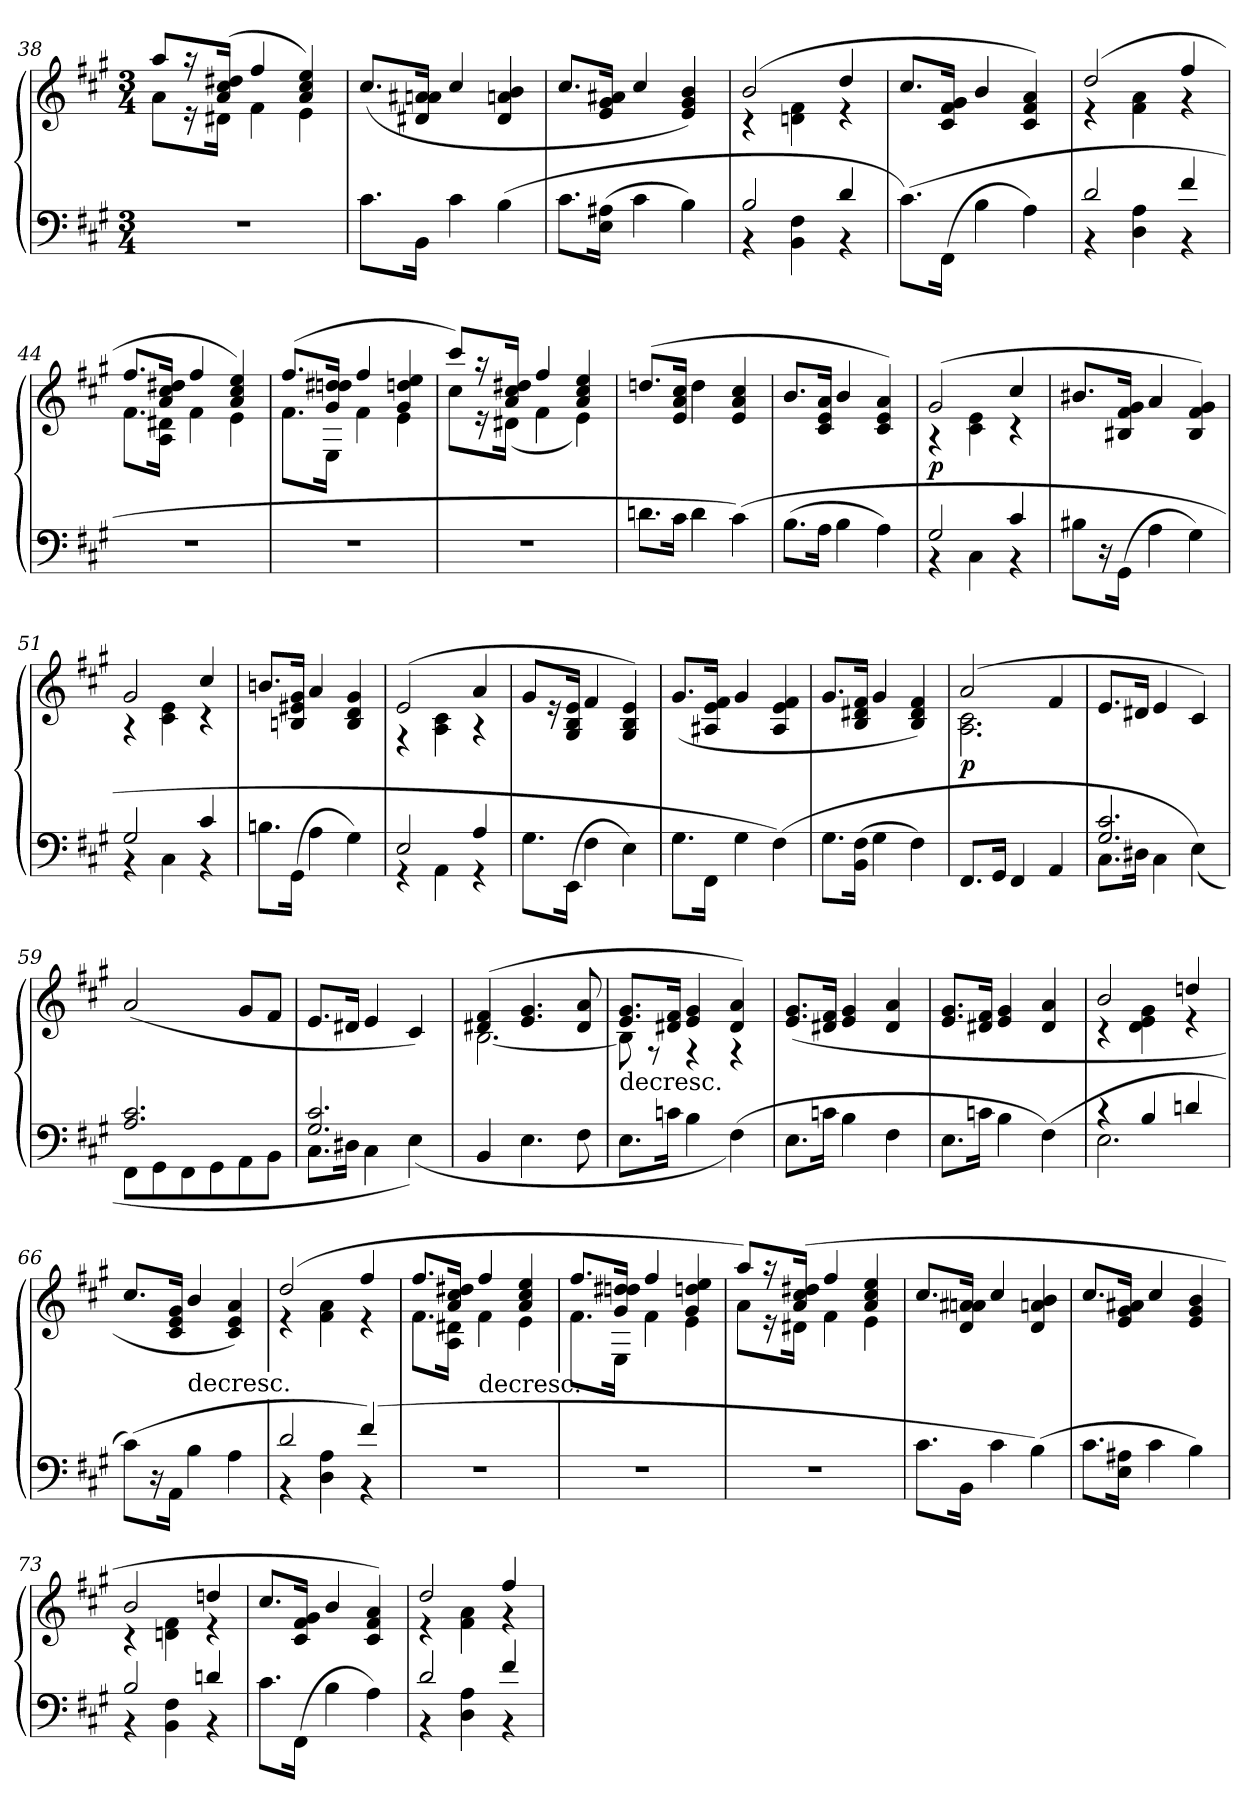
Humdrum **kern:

**kern	**kern	**dynam
*part1	*part1	*part1
*staff2	*staff1	*staff1/2
*clefF4	*clefG2	*
*k[f#c#g#]	*k[f#c#g#]	*
*M3/4	*M3/4	*
=38	=38	=38
*	*^	*
2.r	8aa/L	8a\L	.
.	16r	16r	.
.	(16a/ 16cc#/ 16dd#X/Jk	16d#X\Jk	.
.	4ff#/	4f#\	.
.	4a/ 4cc#/ 4ee/)	4e\	.
*	*v	*v	*
=39	=39	=39
8.c#\L	(8.cc#/L	.
16BB\Jk	16d#X/ 16an/ 16a#X/Jk	.
4c#\	4cc#/	.
(4B\	4d#/ 4an/ 4b/	.
=40	=40	=40
8.c#\L	8.cc#/L	.
(16E\ 16A#X\Jk	16e/ 16g#/ 16a#X/Jk	.
4c#\	4cc#/	.
4B\)	4e/ 4g#/ 4b/)	.
=41	=41	=41
*^	*^	*
2B/	4r	(2b/	4r	.
.	4BB\ 4F#\	.	4dn\ 4f#\	.
4d/	4r	4dd/	4r	.
*v	*v	*	*	*
*	*v	*v	*
=42	=42	=42
(8.c#\L)	8.cc#/L	.
(16FF#\Jk	16c#/ 16f#/ 16g#/Jk	.
4B\	4b/	.
4A\)	4c#/ 4f#/ 4a/)	.
=43	=43	=43
*^	*^	*
2d/	4r	(2dd/	4r	.
.	4D\ 4A\	.	4f#\ 4a\	.
4f#/	4r	4ff#/	4r	.
*v	*v	*	*	*
=44	=44	=44	=44
2.r	8.ff#/L	8.f#\L	.
.	16a/ 16cc#/ 16dd#X/Jk	16A\ 16d#X\Jk	.
.	4ff#/	4f#\	.
.	4a/ 4cc#/ 4ee/)	4e\	.
=45	=45	=45	=45
2.r	(8.ff#/L	8.f#\L	.
.	16g#/ 16ddn/ 16dd#X/Jk	16E\Jk	.
.	4ff#/	4f#\	.
.	4g#/ 4ddn/ 4ee/	4e\	.
=46	=46	=46	=46
2.r	8ccc#/L)	8cc#\L	.
.	16r	16r	.
.	16a/ 16cc#/ 16dd#X/Jk	(16d#X\Jk	.
.	4ff#/	4f#\	.
.	4a/ 4cc#/ 4ee/	4e\)	.
*	*v	*v	*
=47	=47	=47
8.dn\L	(8.ddn/L	.
16c#\Jk	16e/ 16a/ 16cc#/Jk	.
4d\	4dd\	.
(4c#\)	4e/ 4a/ 4cc#/	.
=48	=48	=48
(8.B\L	8.b/L	.
16A\Jk	16c#/ 16e/ 16a/Jk	.
4B\	4b/	.
4A\)	4c#/ 4e/ 4a/)	.
=49	=49	=49
*^	*^	*
2G#/	4r	(2g#/	4r	p
.	4C#\	.	4c#\ 4e\	.
4c#/	4r	4cc#/	4r	.
*v	*v	*	*	*
*	*v	*v	*
=50	=50	=50
8B#X\L	8.b#X/L	.
16r	.	.
(16GG#\Jk	16B#X/ 16f#/ 16g#/Jk	.
4A\	4a/	.
4G#\)	4B#/ 4f#/ 4g#/)	.
=51	=51	=51
*^	*^	*
2G#/	4r	2g#/	4r	.
.	4C#\	.	4c#\ 4e\	.
4c#/	4r	4cc#/	4r	.
*v	*v	*	*	*
*	*v	*v	*
=52	=52	=52
8.Bn\L	8.bn/L	.
(16GG#\Jk	16Bn/ 16e#X/ 16g#/Jk	.
4A\	4a/	.
4G#\)	4B/ 4d/ 4g#/	.
=53	=53	=53
*^	*^	*
2E/	4r	(2e/	4r	.
.	4AA\	.	4A\ 4c#\	.
4A/	4r	4a/	4r	.
*v	*v	*	*	*
*	*v	*v	*
=54	=54	=54
8.G#\L	8g#/L	.
.	16r	.
(16EE\Jk	16G#/ 16B/ 16e/Jk	.
4F#\	4f#/	.
4E\)	4G#/ 4B/ 4e/)	.
=55	=55	=55
8.G#\L	(8.g#/L	.
16FF#\Jk	16A#X/ 16e/ 16f#/Jk	.
4G#\	4g#/	.
(4F#\)	4A#/ 4e/ 4f#/	.
=56	=56	=56
8.G#\L	8.g#/L	.
(16BB\ 16F#\Jk	16B/ 16d#X/ 16f#/Jk	.
4G#\	4g#/	.
4F#\)	4B/ 4d#/ 4f#/)	.
=57	=57	=57
*	*^	*
8.FF#/L	(2a/	2.A\ 2.c#\	p
16GG#/Jk	.	.	.
4FF#/	.	.	.
4AA/	4f#/	.	.
*	*v	*v	*
=58	=58	=58
*^	*	*
2.G#/ 2.c#/	8.C#\L	8.e/L	.
.	16D#X\Jk	16d#X/Jk	.
.	4C#\	4e/	.
.	(4E\)	4c#/)	.
=59	=59	=59	=59
2.A/ 2.c#/	8FF#\L	(2a/	.
.	8GG#\	.	.
.	8FF#\	.	.
.	8GG#\	.	.
.	8AA\	8g#/L	.
.	8BB\J	8f#/J	.
=60	=60	=60	=60
2.G#/ 2.c#/	8.C#\L	8.e/L	.
.	16D#X\Jk	16d#X/Jk	.
.	4C#\	4e/	.
.	(4E\)	4c#/)	.
*v	*v	*	*
=61	=61	=61
*	*^	*
4BB/	(4d#X/ 4f#/	[2.B\	.
4.E\	4.e/ 4.g#/	.	.
8F#\	8d#/ 8a/	.	.
=62	=62	=62	=62
!	!LO:TX:c:t=decresc.	!	!
8.E\L	8.e/ 8.g#/L	8B\]	.
.	.	8r	.
16cn\Jk	16d#X/ 16f#/Jk	.	.
4B\	4e/ 4g#/	4r	.
(4F#\)	4d#/ 4a/)	4r	.
*	*v	*v	*
=63	=63	=63
8.E\L	(8.e/ 8.g#/L	.
16cn\Jk	16d#X/ 16f#/Jk	.
4B\	4e/ 4g#/	.
4F#\	4d#/ 4a/	.
=64	=64	=64
8.E\L	8.e/ 8.g#/L	.
16cn\Jk	16d#X/ 16f#/Jk	.
4B\	4e/ 4g#/	.
(4F#\)	4d#/ 4a/	.
=65	=65	=65
*^	*^	*
4r	2.E\	2b/	4r	.
4B/	.	.	4d\ 4e\ 4g#\	.
4dn/	.	4ddn/	4r	.
*v	*v	*	*	*
*	*v	*v	*
=66	=66	=66
(8c#\L)	8.cc#/L	.
16r	.	.
16AA\Jk	16c#/ 16e/ 16g#/Jk	.
!	!LO:TX:c:t=decresc.	!
4B\	4b/	.
4A\	4c#/ 4e/ 4a/)	.
=67	=67	=67
*^	*^	*
2d/	4r	(2dd/	4r	.
.	4D\ 4A\	.	4f#\ 4a\	.
(4f#/)	4r	4ff#/	4r	.
*v	*v	*	*	*
=68	=68	=68	=68
2.r	8.ff#/L	8.f#\L	.
.	16a/ 16cc#/ 16dd#X/Jk	16A\ 16d#X\Jk	.
!	!LO:TX:c:t=decresc.	!	!
.	4ff#/	4f#\	.
.	4a/ 4cc#/ 4ee/	4e\	.
=69	=69	=69	=69
2.r	8.ff#/L	8.f#\L	.
.	16g#/ 16ddn/ 16dd#X/Jk	16E\Jk	.
.	4ff#/	4f#\	.
.	4g#/ 4ddn/ 4ee/	4e\	.
=70	=70	=70	=70
2.r	8aa/L)	8a\L	.
.	16r	16r	.
.	(16a/ 16cc#/ 16dd#X/Jk	16d#X\Jk	.
.	4ff#/	4f#\	.
.	4a/ 4cc#/ 4ee/	4e\	.
*	*v	*v	*
=71	=71	=71
8.c#\L	8.cc#/L	.
16BB\Jk	16d/ 16an/ 16a#X/Jk	.
4c#\	4cc#/	.
(4B\)	4d/ 4an/ 4b/	.
=72	=72	=72
8.c#\L	8.cc#/L	.
16E\ 16A#X\Jk	16e/ 16g#/ 16a#X/Jk	.
4c#\	4cc#/	.
4B\)	4e/ 4g#/ 4b/	.
=73	=73	=73
*^	*^	*
2B/	4r	2b/	4r	.
.	4BB\ 4F#\	.	4dn\ 4f#\	.
4dn/	4r	4ddn/	4r	.
*v	*v	*	*	*
*	*v	*v	*
=74	=74	=74
8.c#\L	8.cc#/L	.
(16FF#\Jk	16c#/ 16f#/ 16g#/Jk	.
4B\	4b/	.
4A\)	4c#/ 4f#/ 4a/)	.
=75	=75	=75
*^	*^	*
2d/	4r	2dd/	4r	.
.	4D\ 4A\	.	4f#\ 4a\	.
4f#/	4r	4ff#/	4r	.
*v	*v	*	*	*
*	*v	*v	*
=	=	=
*-	*-	*-
